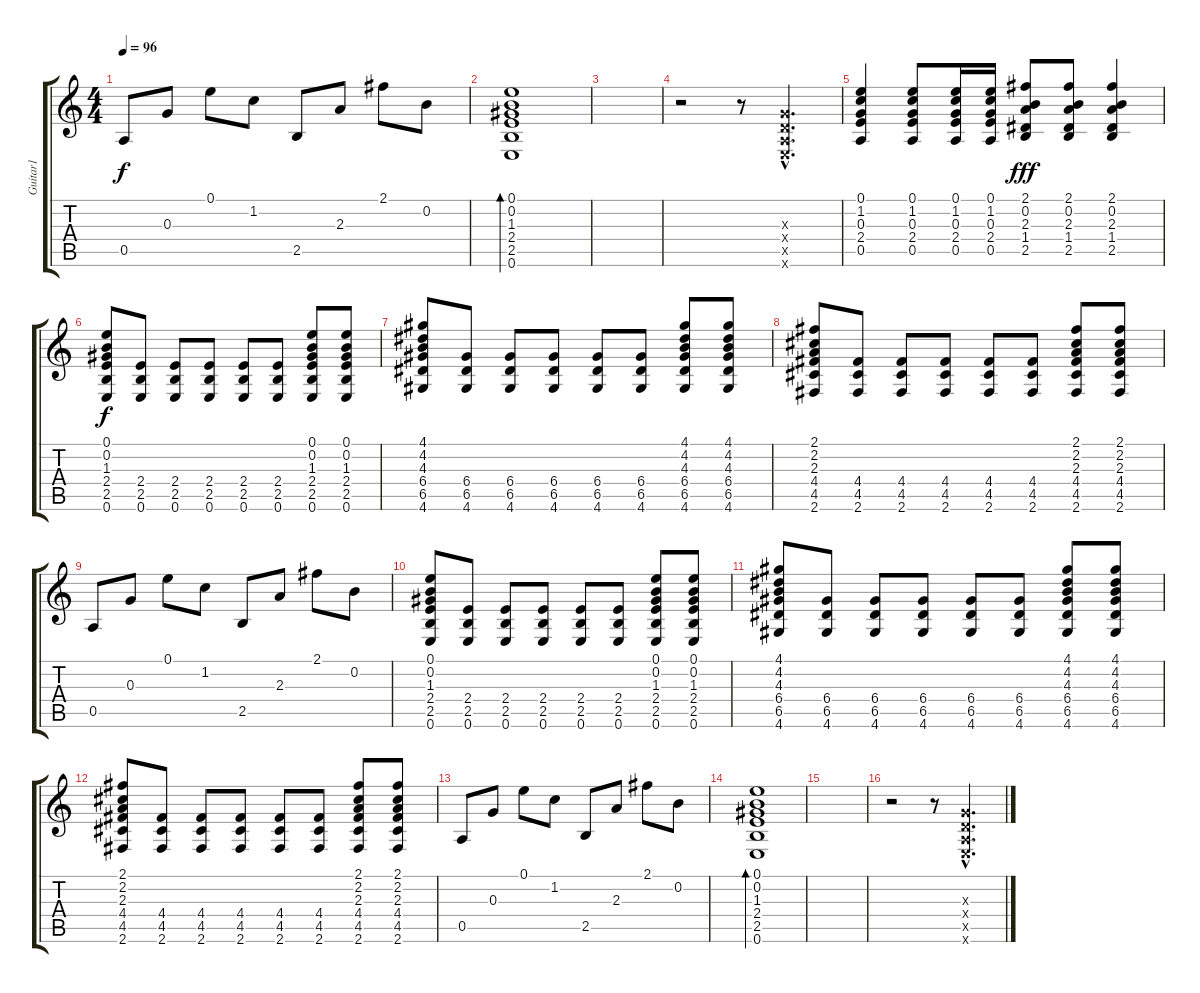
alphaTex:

\track ("Guitar1" "Guitar1") {instrument overdrivenguitar}
\staff {score tabs}
\tuning (E4 B3 G3 D3 A2 E2) {hide}
\ts (4 4)
\tempo 96
\clef g2
\ks c
0.5.8{dy f} 0.3.8 0.1.8 1.2.8 2.5.8 2.3.8 2.1.8 0.2.8 |
(0.1 0.2 1.3 2.4 2.5 0.6).1{bd 60} |
|
r.2 r.8 (0.3{hac x} 0.4{hac x} 0.5{hac x} 0.6{hac x}).4{d} |
(0.1 1.2 0.3 2.4 0.5).4 (0.1 1.2 0.3 2.4 0.5).8 (0.1 1.2 0.3 2.4 0.5).16 (0.1 1.2 0.3 2.4 0.5).16 (2.1 0.2 2.3 1.4 2.5).8{dy fff} (2.1 0.2 2.3 1.4 2.5).8 (2.1 0.2 2.3 1.4 2.5).4 |
(0.1 0.2 1.3 2.4 2.5 0.6).8{dy f} (2.4 2.5 0.6).8 (2.4 2.5 0.6).8 (2.4 2.5 0.6).8 (2.4 2.5 0.6).8 (2.4 2.5 0.6).8 (0.1 0.2 1.3 2.4 2.5 0.6).8 (0.1 0.2 1.3 2.4 2.5 0.6).8 |
(4.1 4.2 4.3 6.4 6.5 4.6).8 (6.4 6.5 4.6).8 (6.4 6.5 4.6).8 (6.4 6.5 4.6).8 (6.4 6.5 4.6).8 (6.4 6.5 4.6).8 (4.1 4.2 4.3 6.4 6.5 4.6).8 (4.1 4.2 4.3 6.4 6.5 4.6).8 |
(2.1 2.2 2.3 4.4 4.5 2.6).8 (4.4 4.5 2.6).8 (4.4 4.5 2.6).8 (4.4 4.5 2.6).8 (4.4 4.5 2.6).8 (4.4 4.5 2.6).8 (2.1 2.2 2.3 4.4 4.5 2.6).8 (2.1 2.2 2.3 4.4 4.5 2.6).8 |
0.5.8 0.3.8 0.1.8 1.2.8 2.5.8 2.3.8 2.1.8 0.2.8 |
(0.1 0.2 1.3 2.4 2.5 0.6).8 (2.4 2.5 0.6).8 (2.4 2.5 0.6).8 (2.4 2.5 0.6).8 (2.4 2.5 0.6).8 (2.4 2.5 0.6).8 (0.1 0.2 1.3 2.4 2.5 0.6).8 (0.1 0.2 1.3 2.4 2.5 0.6).8 |
(4.1 4.2 4.3 6.4 6.5 4.6).8 (6.4 6.5 4.6).8 (6.4 6.5 4.6).8 (6.4 6.5 4.6).8 (6.4 6.5 4.6).8 (6.4 6.5 4.6).8 (4.1 4.2 4.3 6.4 6.5 4.6).8 (4.1 4.2 4.3 6.4 6.5 4.6).8 |
(2.1 2.2 2.3 4.4 4.5 2.6).8 (4.4 4.5 2.6).8 (4.4 4.5 2.6).8 (4.4 4.5 2.6).8 (4.4 4.5 2.6).8 (4.4 4.5 2.6).8 (2.1 2.2 2.3 4.4 4.5 2.6).8 (2.1 2.2 2.3 4.4 4.5 2.6).8 |
0.5.8 0.3.8 0.1.8 1.2.8 2.5.8 2.3.8 2.1.8 0.2.8 |
(0.1 0.2 1.3 2.4 2.5 0.6).1{bd 60} |
|
r.2 r.8 (0.3{hac x} 0.4{hac x} 0.5{hac x} 0.6{hac x}).4{d}
